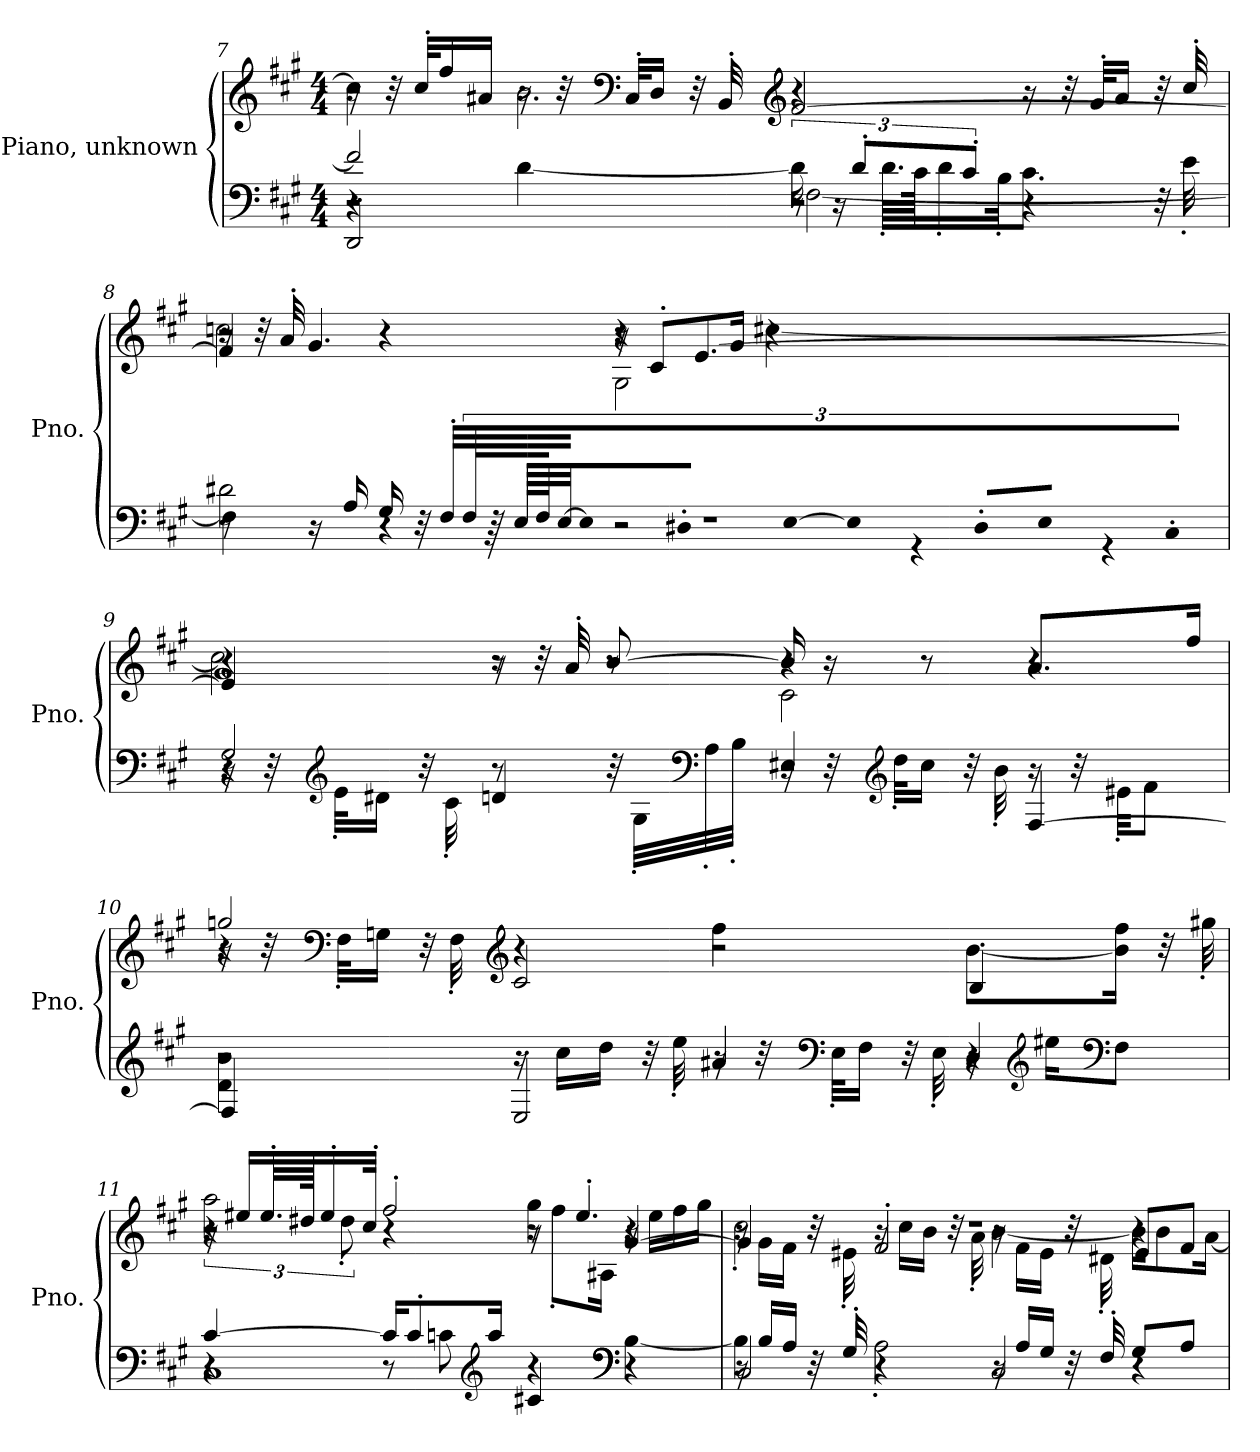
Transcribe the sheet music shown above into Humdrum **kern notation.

**kern	**kern
*part1	*part1
*staff2	*staff1
*I"Piano, unknown	*
*I'Pno.	*
!!LO:PB:g=z
*clefF4	*clefG2
*k[f#c#g#]	*k[f#c#g#]
*M4/4	*M4/4
=7	=7
*^	*^
*	*^	*	*^
*	*	*^	*	*	*
2f#/]	4r	2DD'/	2r	2r	4cc#\]	16r
.	.	.	.	.	.	32r
.	.	.	.	.	.	32cc#'/KLL
.	.	.	.	.	.	16ff#/
.	.	.	.	.	.	16a#X/JJ
.	[4d\	.	.	.	2.b\	16r
.	.	.	.	.	.	32r
*	*	*	*	*clefF4	*	*
.	.	.	.	.	.	32C#'/KLL
.	.	.	.	.	.	16D/JJ
.	.	.	.	.	.	32r
.	.	.	.	.	.	32BB'/
*	*	*	*	*clefG2	*	*
2r	16d\]	12r	[2F#\	[2f#/	.	4r
.	16r	.	.	.	.	.
.	.	12d'/L	.	.	.	.
.	64.d'\LLLL	.	.	.	.	.
.	128c#\JJK	.	.	.	.	.
.	16d'\	.	.	.	.	.
.	.	12c#'/J	.	.	.	.
.	32B'\JK	.	.	.	.	.
.	8.c#\J	4r	.	.	.	16r
.	.	.	.	.	.	32r
.	.	.	.	.	.	32g#'/KLL
.	.	.	.	.	.	16a#/JJ
.	32r	.	.	.	.	32r
.	32e'\	.	.	.	.	32cc#'/
!!LO:LB:g=z
=8	=8	=8	=8	=8	=8	=8
*	*	*	*	*	*	*^
1r	2d#X\	8r	4F#\]	4f#/]	2ccn\	16r	2r
.	.	.	.	.	.	32r	.
.	.	.	.	.	.	32a'/	.
.	.	16r	.	.	.	4.g#/	.
.	.	16A/	.	.	.	.	.
.	.	16G#/	4r	4r	.	.	.
.	.	32r	.	.	.	.	.
.	.	32F#'/LLL	.	.	.	.	.
.	.	96F#/JJJk	.	.	.	.	.
.	.	96r	.	.	.	.	.
.	.	96E/LLLL	.	.	.	.	.
*	*	*Xbrackettup	*	*	*	*	*
.	.	96F#/J	.	.	.	.	.
.	.	[48E/	.	.	.	.	.
.	.	32E/]	.	.	.	.	.
.	.	32D#X'/JJJ	.	.	.	.	.
.	2r	[4E/	2r	8r	2G#\	16r	4r
.	.	.	.	.	.	8c#'/L	.
.	.	.	.	[4.e/	.	.	.
.	.	.	.	.	.	16g#/Jk	.
.	.	16E/]	.	.	.	4r	[4cc#X\
.	.	32r	.	.	.	.	.
.	.	32D#'/KLL	.	.	.	.	.
.	.	16E/JJ	.	.	.	.	.
.	.	32r	.	.	.	.	.
.	.	32C#'/	.	.	.	.	.
*	*	*v	*v	*	*	*	*
!!LO:LB:g=z	!!	!!	!!
=9	=9	=9	=9	=9	=9	=9
4r	16r	2G#/	4e/]	1g#	4r	2cc#\]
.	32r	.	.	.	.	.
*clefG2	*	*	*	*	*	*
.	32e'\KLL	.	.	.	.	.
.	16d#X\JJ	.	.	.	.	.
.	32r	.	.	.	.	.
.	32c#'\	.	.	.	.	.
4dn/	8r	.	8r	.	16r	.
.	.	.	.	.	32r	.
.	.	.	.	.	32a'/	.
.	32r	.	[8b/	.	8r	.
.	32G#'\LLL	.	.	.	.	.
*clefF4	*	*	*	*	*	*
.	32A'\	.	.	.	.	.
.	32B'\JJJ	.	.	.	.	.
2r	16r	4E#X/	16b/]	.	4r	2c#\
.	32r	.	16r	.	.	.
*clefG2	*	*	*	*	*	*
.	32dd'\KLL	.	.	.	.	.
.	16cc#\JJ	.	8r	.	.	.
.	32r	.	.	.	.	.
.	32b'\	.	.	.	.	.
.	16r	[4F#/	4r	.	8.a/L	.
.	32r	.	.	.	.	.
.	32e#X'\KKL	.	.	.	.	.
.	8f#\J	.	.	.	.	.
.	.	.	.	.	16ff#/Jk	.
*	*	*	*	*	*v	*v
!!LO:LB:g=z
=10	=10	=10	=10	=10	=10
2r	4d\ 4b\	4F#/]	2ggn/	16r	4r
.	.	.	.	32r	.
*	*	*	*clefF4	*	*
.	.	.	.	32F#'\KLL	.
.	.	.	.	16Gn\JJ	.
.	.	.	.	32r	.
.	.	.	.	32F#'\	.
*	*	*	*clefG2	*	*
.	16r	2E'/	.	4r	2c#/
.	16cc#\LL	.	.	.	.
.	16dd\JJ	.	.	.	.
.	32r	.	.	.	.
.	32ee'\	.	.	.	.
4a#X/	16r	.	2r	4ff#\	.
.	32r	.	.	.	.
*clefF4	*	*	*	*	*
.	32E'\KLL	.	.	.	.
.	16F#\JJ	.	.	.	.
.	32r	.	.	.	.
.	32E'\	.	.	.	.
4r	16r	4D/	.	[8b\L	4B'/
*clefG2	*	*	*	*	*
.	16ee#X\KL	.	.	.	.
*clefF4	*	*	*	*	*
.	8F#\J	.	.	16b\] 16ff#\Jk	.
.	.	.	.	32r	.
.	.	.	.	32gg#X'\	.
!!LO:LB:g=z
=11	=11	=11	=11	=11	=11
*	*	*	*	*	*^
[4c#/	4r	1C#	2r	2aa\	16r	6r
.	.	.	.	.	16ee#X/LL	.
.	.	.	.	.	64.ee#'/LL	.
.	.	.	.	.	128dd#X/JJK	.
.	.	.	.	.	16ee#'/	.
.	.	.	.	.	.	12dd#'\
.	.	.	.	.	32cc#'/JJk	.
16c#/KL]	8r	.	.	.	2ff#'/	4r
8c#'/	.	.	.	.	.	.
.	8cn\	.	.	.	.	.
*clefG2	*	*	*	*	*	*
16aa/Jk	.	.	.	.	.	.
4c#X/	4r	.	8r	4gg#\	.	16r
.	.	.	.	.	.	8ff#'\L
.	.	.	4.ee#'/	.	.	.
.	.	.	.	.	.	16A#X\Jk
*clefF4	*	*	*	*	*	*
4r	[4B\	.	.	4r	[4g#/	16r
.	.	.	.	.	.	16ee#\LL
.	.	.	.	.	.	16ff#\
.	.	.	.	.	.	16gg#\JJ
!!LO:LB:g=z	!!	!!	!!
=12	=12	=12	=12	=12	=12	=12
16r	4B\]	2C#/	1r	2cc#'\	4g#/]	16r
16B/LL	.	.	.	.	.	16g#\LL
16A/JJ	.	.	.	.	.	16f#\JJ
32r	.	.	.	.	.	32r
32G#'/	.	.	.	.	.	32e#X'\
4r	2A'\	.	.	.	2f#'/	16r
.	.	.	.	.	.	16cc#\LL
.	.	.	.	.	.	16b\JJ
.	.	.	.	.	.	32r
.	.	.	.	.	.	32a'\
16r	.	2C#/	.	[4b\	.	16r
16A/LL	.	.	.	.	.	16f#\LL
16G#/JJ	.	.	.	.	.	16e#\JJ
32r	.	.	.	.	.	32r
32F#'/	.	.	.	.	.	32d#X'\
8G#/L	4r	.	.	16b\KL]	8e#/L	4r
.	.	.	.	8b\	.	.
8A/J	.	.	.	.	8f#/J	.
.	.	.	.	[16a\Jk	.	.
*v	*v	*v	*	*	*	*
*	*v	*v	*v	*v
=	=
*-	*-
